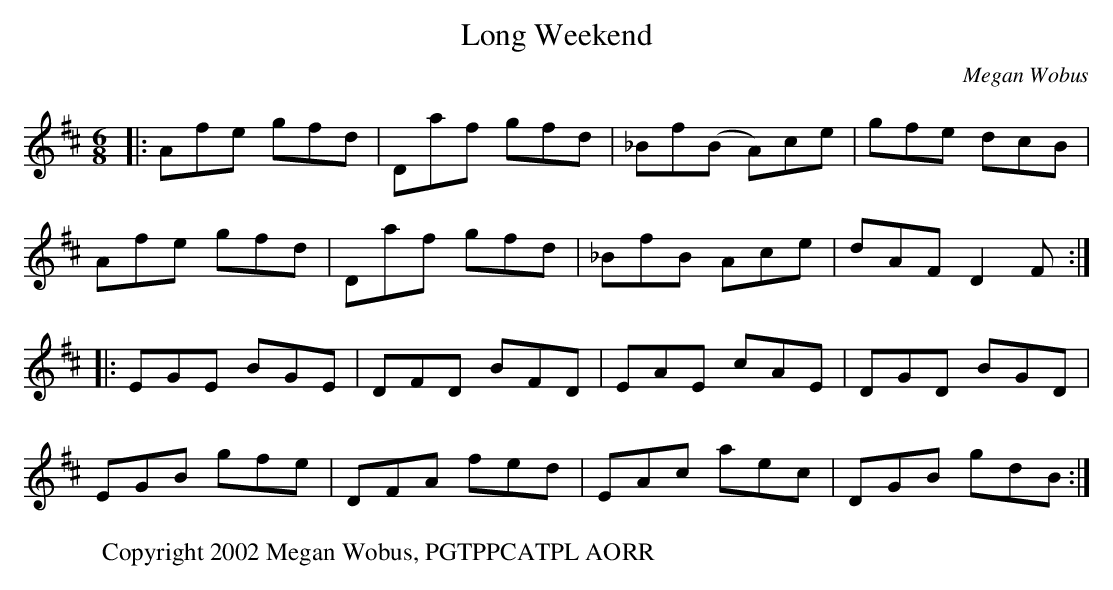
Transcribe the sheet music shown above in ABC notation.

X:1
T:Long Weekend
C:Megan Wobus
M:6/8
K:D
|: Afe gfd  | Daf gfd | _Bf(B A)ce | gfe dcB |
Afe gfd  | Daf gfd | _BfB Ace | dAF D2F :|
|: EGE BGE | DFD BFD | EAE cAE | DGD BGD  |
 EGB gfe | DFA fed | EAc aec | DGB gdB :|
W:Copyright 2002 Megan Wobus, PGTPPCATPL AORR
